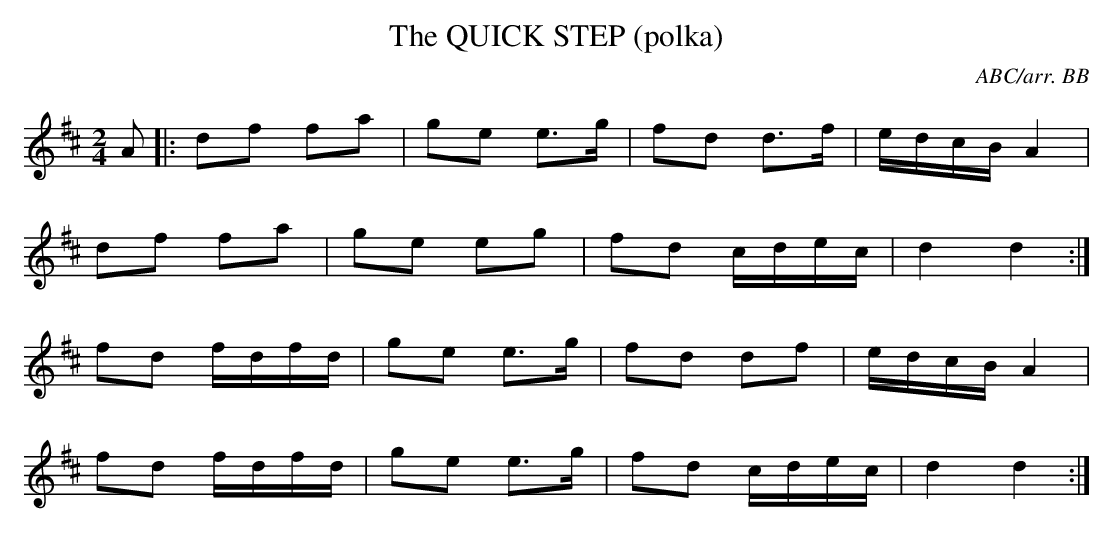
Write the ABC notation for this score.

X:1
T:QUICK STEP (polka), The
C:ABC/arr. BB
M:2/4
L:1/8
K:D
A|: df fa|ge e>g|fd d>f|e/d/c/B/ A2|
df fa|ge eg|fd c/d/e/c/|d2 d2 :|
fd f/d/f/d/|ge e>g|fd df|e/d/c/B/ A2|
fd f/d/f/d/|ge e>g|fd c/d/e/c/|d2 d2 :|
